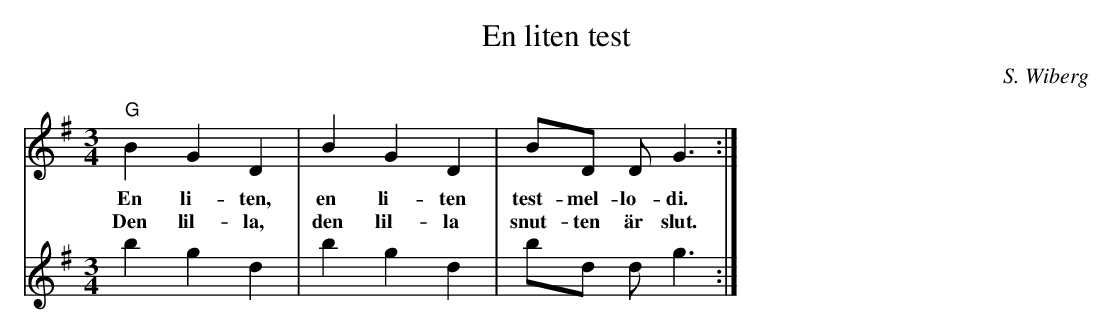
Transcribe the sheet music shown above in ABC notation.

X:1
T:En liten test
M:3/4
L:1/8
C:S. Wiberg
K:G
V:1
"G" B2G2D2 | B2G2D2 | BD D G3:|
w:En li-ten, en li-ten test-mel-lo-di.
w:Den lil-la, den lil-la snut-ten är slut.
V:2
b2g2d2 | b2g2d2 | bd d g3:|
